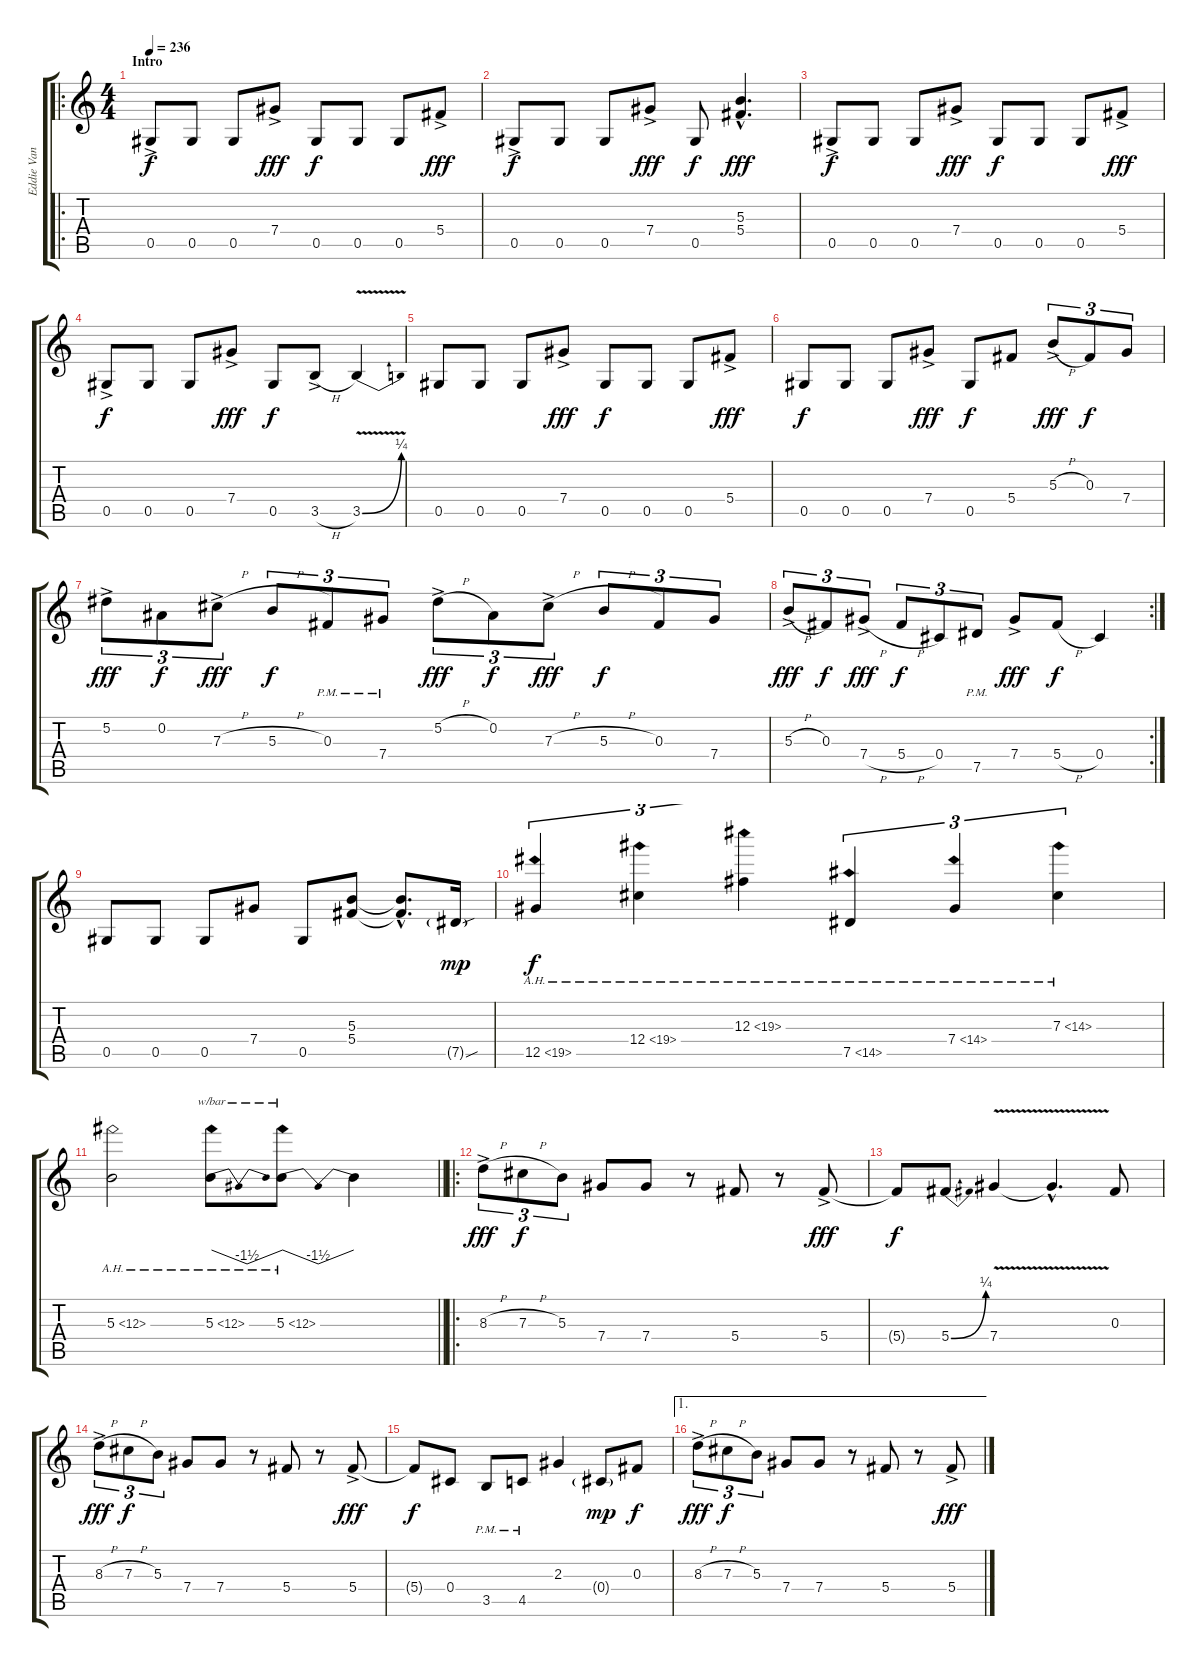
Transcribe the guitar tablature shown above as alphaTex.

\track ("Eddie Van Halen" "Eddie Van ") {instrument distortionguitar}
\staff {score tabs}
\tuning (Eb4 Bb3 Gb3 Db3 Ab2 Eb2) {hide}
\ro
\ts (4 4)
\section ("" "Intro")
\tempo 236
\clef g2
\ks c
0.5{ac}.8{dy f instrument distortionguitar} 0.5.8 0.5.8 7.4{ac}.8{dy fff} 0.5.8{dy f} 0.5.8 0.5.8 5.4{ac}.8{dy fff} |
0.5{ac}.8{dy f} 0.5.8 0.5.8 7.4{ac}.8{dy fff} 0.5.8{dy f} (5.3{hac} 5.4{hac}).4{d dy fff} |
0.5{ac}.8{dy f} 0.5.8 0.5.8 7.4{ac}.8{dy fff} 0.5.8{dy f} 0.5.8 0.5.8 5.4{ac}.8{dy fff} |
0.5{ac}.8{dy f} 0.5.8 0.5.8 7.4{ac}.8{dy fff} 0.5.8{dy f} 3.5{h ac}.8 3.5{be (bend 0 0 60 1) v}.4 |
0.5.8 0.5.8 0.5.8 7.4{ac}.8{dy fff} 0.5.8{dy f} 0.5.8 0.5.8 5.4{ac}.8{dy fff} |
0.5.8{dy f} 0.5.8 0.5.8 7.4{ac}.8{dy fff} 0.5.8{dy f} 5.4.8 5.3{h ac}.8{tu (3 2) dy fff} 0.3.8{tu (3 2) dy f} 7.4.8{tu (3 2)} |
5.2{ac}.8{tu (3 2) dy fff} 0.2.8{tu (3 2) dy f} 7.3{h ac}.8{tu (3 2) dy fff} 5.3{h}.8{tu (3 2) dy f} 0.3{pm}.8{tu (3 2)} 7.4{pm}.8{tu (3 2)} 5.2{h ac}.8{tu (3 2) dy fff} 0.2.8{tu (3 2) dy f} 7.3{h ac}.8{tu (3 2) dy fff} 5.3{h}.8{tu (3 2) dy f} 0.3.8{tu (3 2)} 7.4.8{tu (3 2)} |
\rc 2
5.3{h ac}.8{tu (3 2) dy fff} 0.3.8{tu (3 2) dy f} 7.4{h ac}.8{tu (3 2) dy fff} 5.4{h}.8{tu (3 2) dy f} 0.4.8{tu (3 2)} 7.5{pm}.8{tu (3 2)} 7.4{ac}.8{dy fff} 5.4{h}.8{dy f} 0.4.4 |
0.5.8 0.5.8 0.5.8 7.4.8 0.5.8 (5.3 5.4).8 (5.3{hac t} 5.4{hac t}).8{d} 7.5{sou g}.16{dy mp} |
12.5{ah 7}.4{tu (3 2) dy f} 12.4{ah 7}.4{tu (3 2)} 12.3{ah 7}.4{tu (3 2)} 7.5{ah 7}.4{tu (3 2)} 7.4{ah 7}.4{tu (3 2)} 7.3{ah 7}.4{tu (3 2)} |
\barLineRight lightlight
5.3{ah 7}.2 5.3{ah 7}.8{tbe (dip default 0 0 30 -6 60 0)} 5.3{ah 7}.8{tbe (dip default 0 0 30 -6 60 0)} 5.3{t}.4 |
\ro
8.3{h ac}.8{tu (3 2) dy fff} 7.3{h}.8{tu (3 2) dy f} 5.3.8{tu (3 2)} 7.4.8 7.4.8 r.8 5.4.8 r.8 5.4{ac}.8{dy fff} |
5.4{t}.8{dy f} 5.4{be (bend 0 0 60 1)}.8 7.4{v}.4 7.4{hac t}.4{d} 0.3.8 |
8.3{h ac}.8{tu (3 2) dy fff} 7.3{h}.8{tu (3 2) dy f} 5.3.8{tu (3 2)} 7.4.8 7.4.8 r.8 5.4.8 r.8 5.4{ac}.8{dy fff} |
5.4{t}.8{dy f} 0.4.8 3.5{pm}.8 4.5{pm}.8 2.3.4 0.4{g}.8{dy mp} 0.3.8{dy f} |
\ae 1
8.3{h ac}.8{tu (3 2) dy fff} 7.3{h}.8{tu (3 2) dy f} 5.3.8{tu (3 2)} 7.4.8 7.4.8 r.8 5.4.8 r.8 5.4{ac}.8{dy fff}
